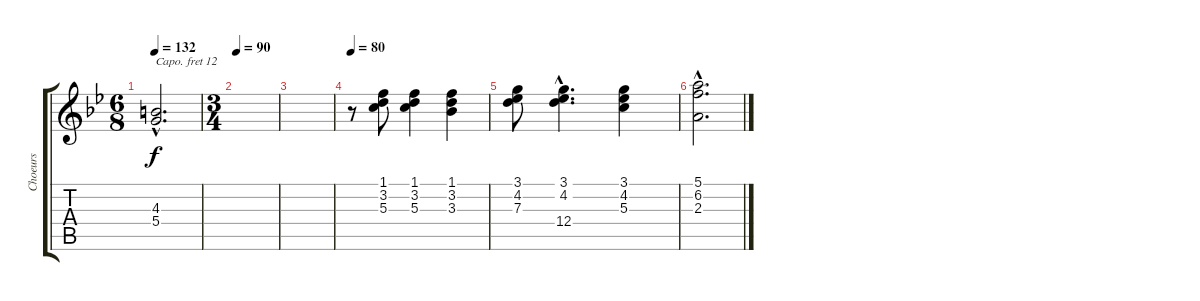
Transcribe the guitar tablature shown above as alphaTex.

\track ("Choeurs" "Choeurs") {instrument synthvoice}
\staff {score tabs}
\capo 12
\tuning (E4 B3 G3 D3 A2 E2) {hide}
\ts (6 8)
\tempo 132
\clef g2
\ks bb
(4.3{hac} 5.4{hac}).2{d dy f} |
\ts (3 4)
\tempo 90
|
|
\tempo 80
r.8 (1.1 3.2 5.3).8 (1.1 3.2 5.3).4 (1.1 3.2 3.3).4 |
(3.1 4.2 7.3).8 (3.1{hac} 4.2{hac} 12.4{hac}).4{d} (3.1 4.2 5.3).4 |
(5.1{hac} 6.2{hac} 2.3{hac}).2{d}
